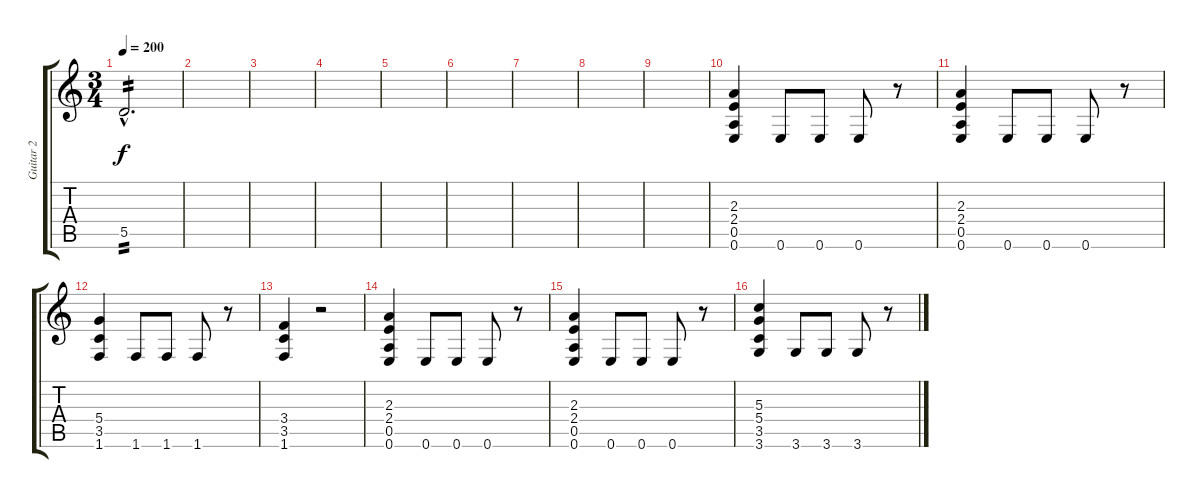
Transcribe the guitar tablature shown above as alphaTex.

\track ("Guitar 2" "Guitar 2") {instrument distortionguitar}
\staff {score tabs}
\tuning (E4 B3 G3 D3 A2 E2) {hide}
\ts (3 4)
\tempo 200
\clef g2
\ks c
5.5{hac}.2{d tp 2 dy f} |
|
|
|
|
|
|
|
|
(2.3 2.4 0.5 0.6).4 0.6.8 0.6.8 0.6.8 r.8 |
(2.3 2.4 0.5 0.6).4 0.6.8 0.6.8 0.6.8 r.8 |
(5.4 3.5 1.6).4 1.6.8 1.6.8 1.6.8 r.8 |
(3.4 3.5 1.6).4 r.2 |
(2.3 2.4 0.5 0.6).4 0.6.8 0.6.8 0.6.8 r.8 |
(2.3 2.4 0.5 0.6).4 0.6.8 0.6.8 0.6.8 r.8 |
(5.3 5.4 3.5 3.6).4 3.6.8 3.6.8 3.6.8 r.8
